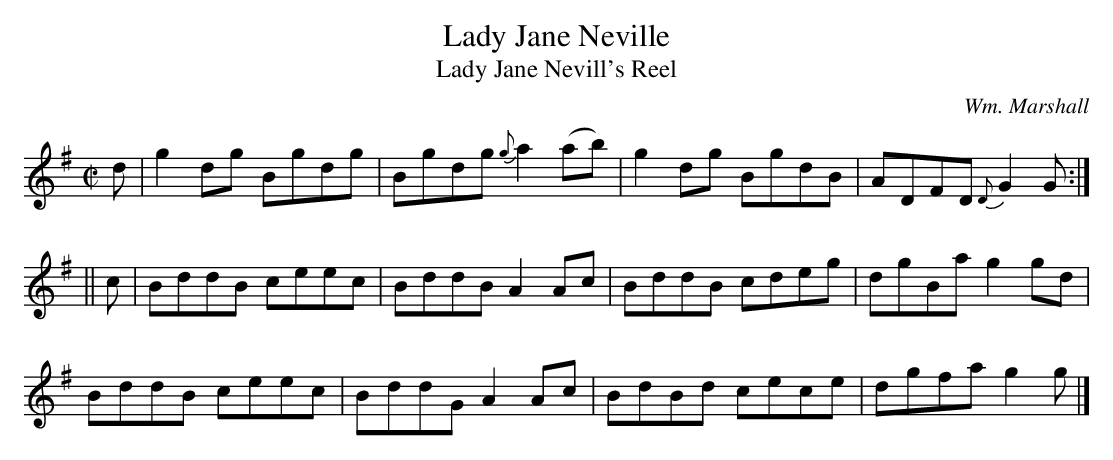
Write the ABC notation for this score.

X:1
T:Lady Jane Neville
T:Lady Jane Nevill's Reel
C:Wm. Marshall
L:1/8
M:C|
K:G
d|g2 dg Bgdg|Bgdg {g}a2 (ab)|g2 dg BgdB|ADFD {D}G2 G:|
||c|BddB ceec|BddB A2 Ac|BddB cdeg|dgBa g2 gd|
BddB ceec|BddG A2 Ac|BdBd cece|dgfa g2 g|]
